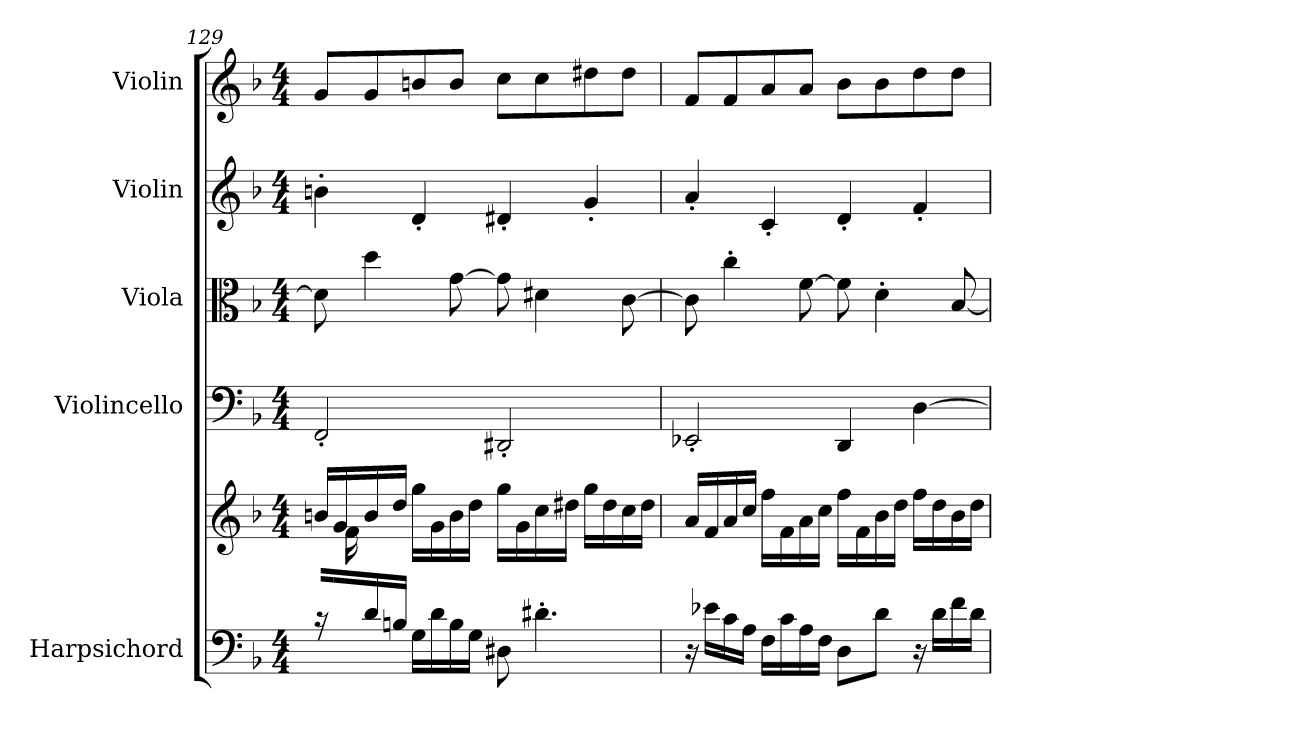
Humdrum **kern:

**kern	**kern	**kern	**kern	**kern	**kern
*part5	*part5	*part4	*part3	*part2	*part1
*staff6	*staff5	*staff4	*staff3	*staff2	*staff1
*I"Harpsichord	*	*I"Violincello	*I"Viola	*I"Violin	*I"Violin
*I'Hpschd	*	*I'Vc	*I'Vla	*I'Vln	*I'Vln
*clefF4	*clefG2	*clefF4	*clefC3	*clefG2	*clefG2
*k[b-]	*k[b-]	*k[b-]	*k[b-]	*k[b-]	*k[b-]
*M4/4	*M4/4	*M4/4	*M4/4	*M4/4	*M4/4
=129	=129	=129	=129	=129	=129
*	*^	*	*	*	*
16r	16bn/LL	16ryy	2FF'/	8d\]	4bn'\	8g/L
16ryy	16g/	16f\LL	.	.	.	.
16d/	16b/	2..ryy	.	4dd\	.	8g/
16Bn/JJ	16dd/JJ	.	.	.	.	.
16G\LL	16gg\LL	.	.	.	4d'/	8bn/
16d\	16g\	.	.	.	.	.
16B\	16b\	.	.	[8g\	.	8b/J
16G\JJ	16dd\JJ	.	.	.	.	.
8D#X\	16gg\LL	.	2DD#X'/	8g\]	4d#X'/	8cc\L
.	16g\	.	.	.	.	.
4.d#X'\	16cc\	.	.	4d#X\	.	8cc\
.	16dd#X\JJ	.	.	.	.	.
.	16gg\LL	.	.	.	4g'/	8dd#X\
.	16dd#\	.	.	.	.	.
.	16cc\	.	.	[8c\	.	8dd#\J
.	16dd#\JJ	.	.	.	.	.
*	*v	*v	*	*	*	*
!!LO:LB:g=z
=130	=130	=130	=130	=130	=130
16r	16a/LL	2EE-X'/	8c\]	4a'/	8f/L
16e-X\LL	16f/	.	.	.	.
16c\	16a/	.	4cc'\	.	8f/
16A\JJ	16cc/JJ	.	.	.	.
16F\LL	16ff\LL	.	.	4c'/	8a/
16c\	16f\	.	.	.	.
16A\	16a\	.	[8f\	.	8a/J
16F\JJ	16cc\JJ	.	.	.	.
8D\L	16ff\LL	4DD/	8f\]	4d'/	8b-\L
.	16f\	.	.	.	.
8d\J	16b-\	.	4d'\	.	8b-\
.	16dd\JJ	.	.	.	.
16r	16ff\LL	[4D\	.	4f'/	8dd\
16d\LL	16dd\	.	.	.	.
16f\	16b-\	.	[8B-/	.	8dd\J
16d\JJ	16dd\JJ	.	.	.	.
=	=	=	=	=	=
*-	*-	*-	*-	*-	*-
